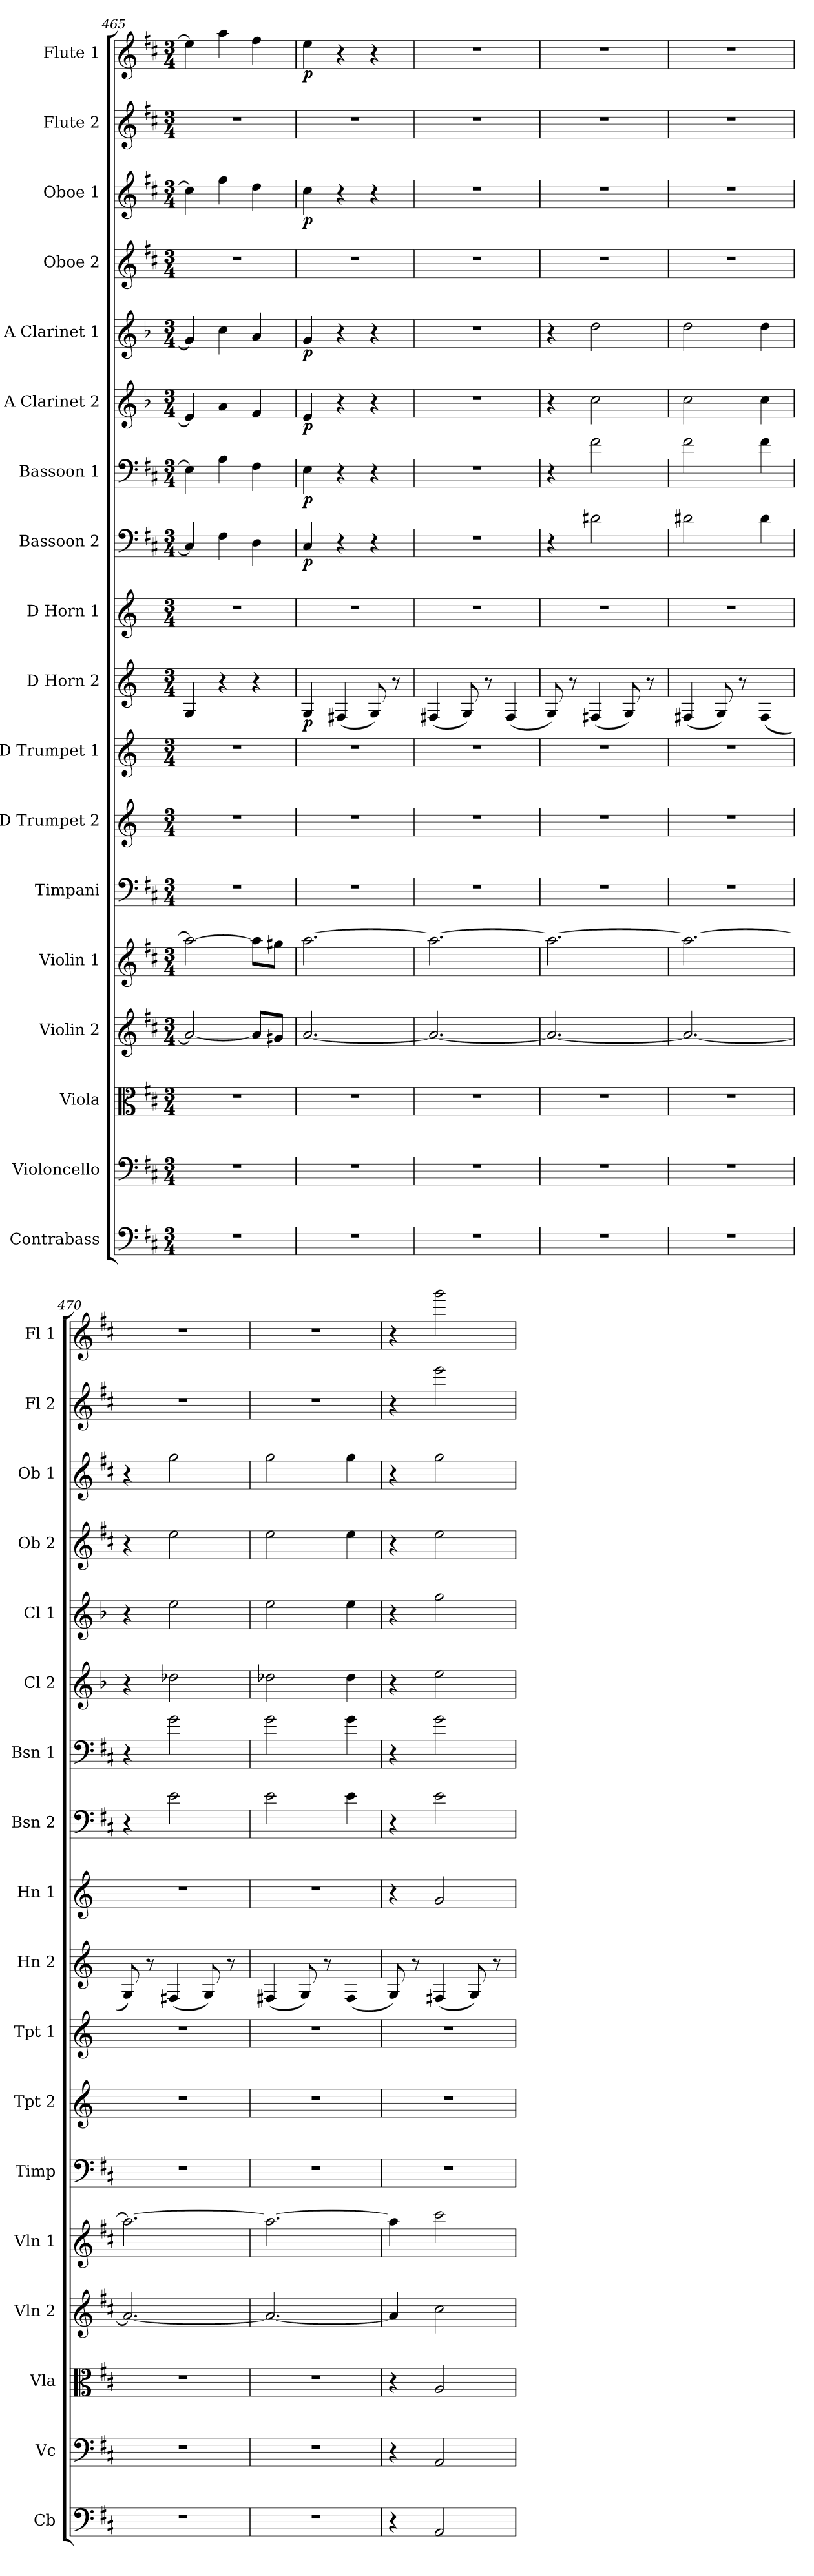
**kern	**kern	**kern	**kern	**kern	**kern	**kern	**kern	**kern	**dynam	**kern	**kern	**dynam	**kern	**dynam	**kern	**dynam	**kern	**dynam	**kern	**kern	**dynam	**kern	**kern	**dynam
*part18	*part17	*part16	*part15	*part14	*part13	*part12	*part11	*part10	*part10	*part9	*part8	*part8	*part7	*part7	*part6	*part6	*part5	*part5	*part4	*part3	*part3	*part2	*part1	*part1
*staff18	*staff17	*staff16	*staff15	*staff14	*staff13	*staff12	*staff11	*staff10	*staff10	*staff9	*staff8	*staff8	*staff7	*staff7	*staff6	*staff6	*staff5	*staff5	*staff4	*staff3	*staff3	*staff2	*staff1	*staff1
*I"Contrabass	*I"Violoncello	*I"Viola	*I"Violin 2	*I"Violin 1	*I"Timpani	*I"D Trumpet 2	*I"D Trumpet 1	*I"D Horn 2	*	*I"D Horn 1	*I"Bassoon 2	*	*I"Bassoon 1	*	*I"A Clarinet 2	*	*I"A Clarinet 1	*	*I"Oboe 2	*I"Oboe 1	*	*I"Flute 2	*I"Flute 1	*
*I'Cb	*I'Vc	*I'Vla	*I'Vln 2	*I'Vln 1	*I'Timp	*I'Tpt 2	*I'Tpt 1	*I'Hn 2	*	*I'Hn 1	*I'Bsn 2	*	*I'Bsn 1	*	*I'Cl 2	*	*I'Cl 1	*	*I'Ob 2	*I'Ob 1	*	*I'Fl 2	*I'Fl 1	*
*clefF4	*clefF4	*clefC3	*clefG2	*clefG2	*clefF4	*clefG2	*clefG2	*clefG2	*	*clefG2	*clefF4	*	*clefF4	*	*clefG2	*	*clefG2	*	*clefG2	*clefG2	*	*clefG2	*clefG2	*
*ITrd7c12	*	*	*	*	*	*ITrd-1c-2	*ITrd-1c-2	*ITrd6c10	*	*ITrd6c10	*	*	*	*	*ITrd2c3	*	*ITrd2c3	*	*	*	*	*	*	*
*k[f#c#]	*k[f#c#]	*k[f#c#]	*k[f#c#]	*k[f#c#]	*k[f#c#]	*k[f#c#]	*k[f#c#]	*k[f#c#]	*	*k[f#c#]	*k[f#c#]	*	*k[f#c#]	*	*k[f#c#]	*	*k[f#c#]	*	*k[f#c#]	*k[f#c#]	*	*k[f#c#]	*k[f#c#]	*
*M3/4	*M3/4	*M3/4	*M3/4	*M3/4	*M3/4	*M3/4	*M3/4	*M3/4	*	*M3/4	*M3/4	*	*M3/4	*	*M3/4	*	*M3/4	*	*M3/4	*M3/4	*	*M3/4	*M3/4	*
=465	=465	=465	=465	=465	=465	=465	=465	=465	=465	=465	=465	=465	=465	=465	=465	=465	=465	=465	=465	=465	=465	=465	=465	=465
2.r	2.r	2.r	2a/_	2aa\_	2.r	2.r	2.r	4AA/	.	2.r	4C#/]	.	4E\]	.	4c#/]	.	4e/]	.	2.r	4cc#\]	.	2.r	4ee\]	.
.	.	.	.	.	.	.	.	4r	.	.	4F#\	.	4A\	.	4f#/	.	4a\	.	.	4ff#\	.	.	4aa\	.
.	.	.	8a/L]	8aa\L]	.	.	.	4r	.	.	4D\	.	4F#\	.	4d/	.	4f#/	.	.	4dd\	.	.	4ff#\	.
.	.	.	8g#X/J	8gg#X\J	.	.	.	.	.	.	.	.	.	.	.	.	.	.	.	.	.	.	.	.
=466	=466	=466	=466	=466	=466	=466	=466	=466	=466	=466	=466	=466	=466	=466	=466	=466	=466	=466	=466	=466	=466	=466	=466	=466
!	!	!	!	!	!	!	!	!	!LO:DY:b	!	!	!LO:DY:b	!	!LO:DY:b	!	!LO:DY:b	!	!LO:DY:b	!	!	!LO:DY:b	!	!	!LO:DY:b
2.r	2.r	2.r	[2.a/	[2.aa\	2.r	2.r	2.r	4AA/	p	2.r	4C#/	p	4E\	p	4c#/	p	4e/	p	2.r	4cc#\	p	2.r	4ee\	p
.	.	.	.	.	.	.	.	(4GG#X/	.	.	4r	.	4r	.	4r	.	4r	.	.	4r	.	.	4r	.
.	.	.	.	.	.	.	.	8AA/)	.	.	4r	.	4r	.	4r	.	4r	.	.	4r	.	.	4r	.
.	.	.	.	.	.	.	.	8r	.	.	.	.	.	.	.	.	.	.	.	.	.	.	.	.
=467	=467	=467	=467	=467	=467	=467	=467	=467	=467	=467	=467	=467	=467	=467	=467	=467	=467	=467	=467	=467	=467	=467	=467	=467
2.r	2.r	2.r	2.a/_	2.aa\_	2.r	2.r	2.r	(4GG#X/	.	2.r	2.r	.	2.r	.	2.r	.	2.r	.	2.r	2.r	.	2.r	2.r	.
.	.	.	.	.	.	.	.	8AA/)	.	.	.	.	.	.	.	.	.	.	.	.	.	.	.	.
.	.	.	.	.	.	.	.	8r	.	.	.	.	.	.	.	.	.	.	.	.	.	.	.	.
.	.	.	.	.	.	.	.	(4GG#/	.	.	.	.	.	.	.	.	.	.	.	.	.	.	.	.
=468	=468	=468	=468	=468	=468	=468	=468	=468	=468	=468	=468	=468	=468	=468	=468	=468	=468	=468	=468	=468	=468	=468	=468	=468
2.r	2.r	2.r	2.a/_	2.aa\_	2.r	2.r	2.r	8AA/)	.	2.r	4r	.	4r	.	4r	.	4r	.	2.r	2.r	.	2.r	2.r	.
.	.	.	.	.	.	.	.	8r	.	.	.	.	.	.	.	.	.	.	.	.	.	.	.	.
.	.	.	.	.	.	.	.	(4GG#X/	.	.	2d#X\	.	2f#\	.	2a\	.	2b\	.	.	.	.	.	.	.
.	.	.	.	.	.	.	.	8AA/)	.	.	.	.	.	.	.	.	.	.	.	.	.	.	.	.
.	.	.	.	.	.	.	.	8r	.	.	.	.	.	.	.	.	.	.	.	.	.	.	.	.
!!LO:PB:g=z
=469	=469	=469	=469	=469	=469	=469	=469	=469	=469	=469	=469	=469	=469	=469	=469	=469	=469	=469	=469	=469	=469	=469	=469	=469
2.r	2.r	2.r	2.a/_	2.aa\_	2.r	2.r	2.r	(4GG#X/	.	2.r	2d#X\	.	2f#\	.	2a\	.	2b\	.	2.r	2.r	.	2.r	2.r	.
.	.	.	.	.	.	.	.	8AA/)	.	.	.	.	.	.	.	.	.	.	.	.	.	.	.	.
.	.	.	.	.	.	.	.	8r	.	.	.	.	.	.	.	.	.	.	.	.	.	.	.	.
.	.	.	.	.	.	.	.	(4GG#/	.	.	4d#\	.	4f#\	.	4a\	.	4b\	.	.	.	.	.	.	.
=470	=470	=470	=470	=470	=470	=470	=470	=470	=470	=470	=470	=470	=470	=470	=470	=470	=470	=470	=470	=470	=470	=470	=470	=470
2.r	2.r	2.r	2.a/_	2.aa\_	2.r	2.r	2.r	8AA/)	.	2.r	4r	.	4r	.	4r	.	4r	.	4r	4r	.	2.r	2.r	.
.	.	.	.	.	.	.	.	8r	.	.	.	.	.	.	.	.	.	.	.	.	.	.	.	.
.	.	.	.	.	.	.	.	(4GG#X/	.	.	2e\	.	2g\	.	2b-X\	.	2cc#\	.	2ee\	2gg\	.	.	.	.
.	.	.	.	.	.	.	.	8AA/)	.	.	.	.	.	.	.	.	.	.	.	.	.	.	.	.
.	.	.	.	.	.	.	.	8r	.	.	.	.	.	.	.	.	.	.	.	.	.	.	.	.
=471	=471	=471	=471	=471	=471	=471	=471	=471	=471	=471	=471	=471	=471	=471	=471	=471	=471	=471	=471	=471	=471	=471	=471	=471
2.r	2.r	2.r	2.a/_	2.aa\_	2.r	2.r	2.r	(4GG#X/	.	2.r	2e\	.	2g\	.	2b-X\	.	2cc#\	.	2ee\	2gg\	.	2.r	2.r	.
.	.	.	.	.	.	.	.	8AA/)	.	.	.	.	.	.	.	.	.	.	.	.	.	.	.	.
.	.	.	.	.	.	.	.	8r	.	.	.	.	.	.	.	.	.	.	.	.	.	.	.	.
.	.	.	.	.	.	.	.	(4GG#/	.	.	4e\	.	4g\	.	4b-\	.	4cc#\	.	4ee\	4gg\	.	.	.	.
=472	=472	=472	=472	=472	=472	=472	=472	=472	=472	=472	=472	=472	=472	=472	=472	=472	=472	=472	=472	=472	=472	=472	=472	=472
4r	4r	4r	4a/]	4aa\]	2.r	2.r	2.r	8AA/)	.	4r	4r	.	4r	.	4r	.	4r	.	4r	4r	.	4r	4r	.
.	.	.	.	.	.	.	.	8r	.	.	.	.	.	.	.	.	.	.	.	.	.	.	.	.
2AAA/	2AA/	2A/	2cc#\	2ccc#\	.	.	.	(4GG#X/	.	2A/	2e\	.	2g\	.	2cc#\	.	2ee\	.	2ee\	2gg\	.	2eee\	2ggg\	.
.	.	.	.	.	.	.	.	8AA/)	.	.	.	.	.	.	.	.	.	.	.	.	.	.	.	.
.	.	.	.	.	.	.	.	8r	.	.	.	.	.	.	.	.	.	.	.	.	.	.	.	.
=	=	=	=	=	=	=	=	=	=	=	=	=	=	=	=	=	=	=	=	=	=	=	=	=
*-	*-	*-	*-	*-	*-	*-	*-	*-	*-	*-	*-	*-	*-	*-	*-	*-	*-	*-	*-	*-	*-	*-	*-	*-
